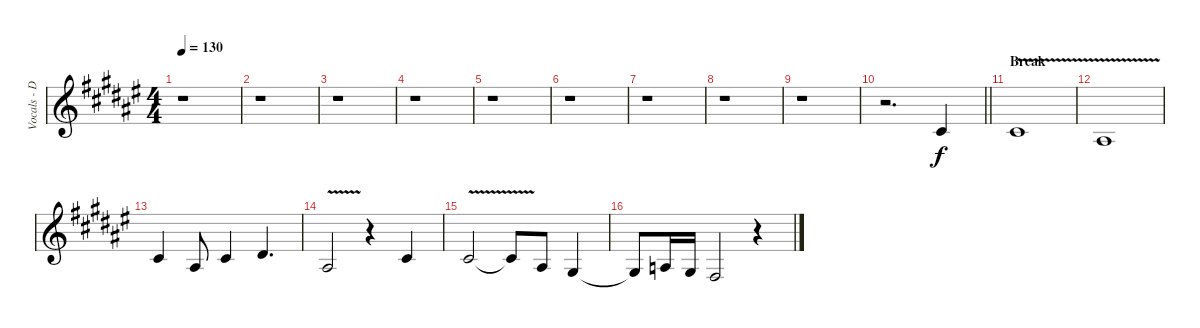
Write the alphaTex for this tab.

\track ("Vocals - Daniel de Jongh" "Vocals - D") {instrument synthvoice}
\staff {score}
\tuning (E4 B3 G3 D3 A2 E2 B1) {hide}
\ts (4 4)
\tempo 130
\clef g2
\ks d#minor
r.1{dy f} |
r.1 |
r.1 |
r.1 |
r.1 |
r.1 |
r.1 |
r.1 |
r.1 |
\barLineRight lightlight
r.2{d} 2.2.4 |
\section ("" "Break")
2.2{v}.1 |
3.3{v}.1 |
2.2.4 3.3.8 2.2.4 4.2.4{d} |
3.3{v}.2 r.4 2.2.4 |
2.2{v}.2 2.2{v t}.8 3.3.8 1.3.4 |
1.3{t}.8 2.3.16 1.3.16 4.4.2 r.4
